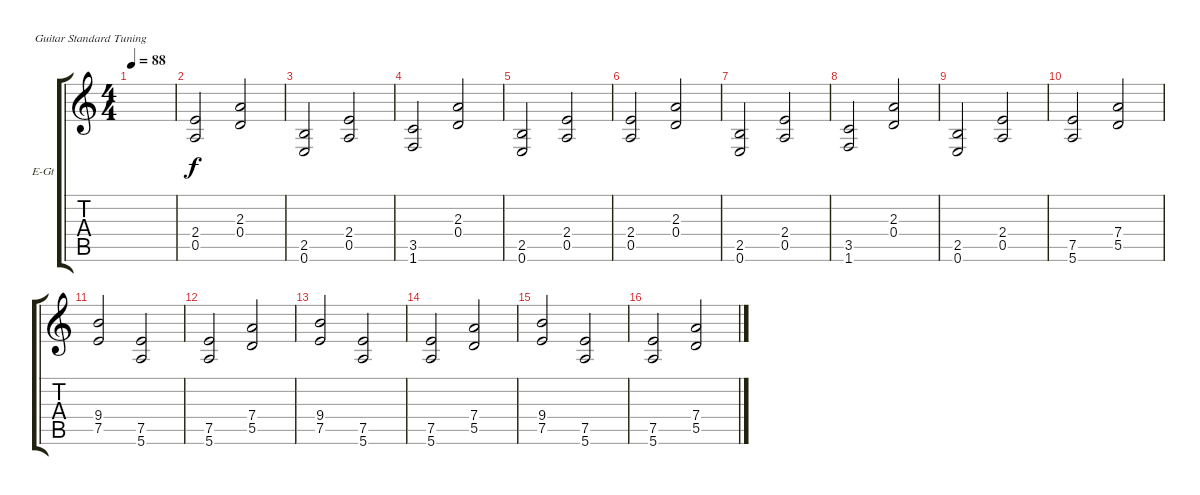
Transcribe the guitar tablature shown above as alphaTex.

\defaultSystemsLayout 4
\bracketExtendMode groupsimilarinstruments
\firstSystemTrackNameOrientation horizontal
\otherSystemsTrackNameOrientation horizontal
\track ("Electric Guitar" "E-Gt") {instrument overdrivenguitar}
\staff {score tabs}
\tuning (E4 B3 G3 D3 A2 E2)
\ts (4 4)
\tempo 88
\clef g2
\ks c
|
(0.5 2.4).2 (0.4 2.3).2 |
(0.6 2.5).2 (0.5 2.4).2 |
(1.6 3.5).2 (0.4 2.3).2 |
(0.6 2.5).2 (0.5 2.4).2 |
(0.5 2.4).2 (0.4 2.3).2 |
(0.6 2.5).2 (0.5 2.4).2 |
(1.6 3.5).2 (0.4 2.3).2 |
(0.6 2.5).2 (0.5 2.4).2 |
(5.6 7.5).2 (5.5 7.4).2 |
(7.5 9.4).2 (5.6 7.5).2 |
(5.6 7.5).2 (5.5 7.4).2 |
(7.5 9.4).2 (5.6 7.5).2 |
(5.6 7.5).2 (5.5 7.4).2 |
(7.5 9.4).2 (5.6 7.5).2 |
(5.6 7.5).2 (5.5 7.4).2
